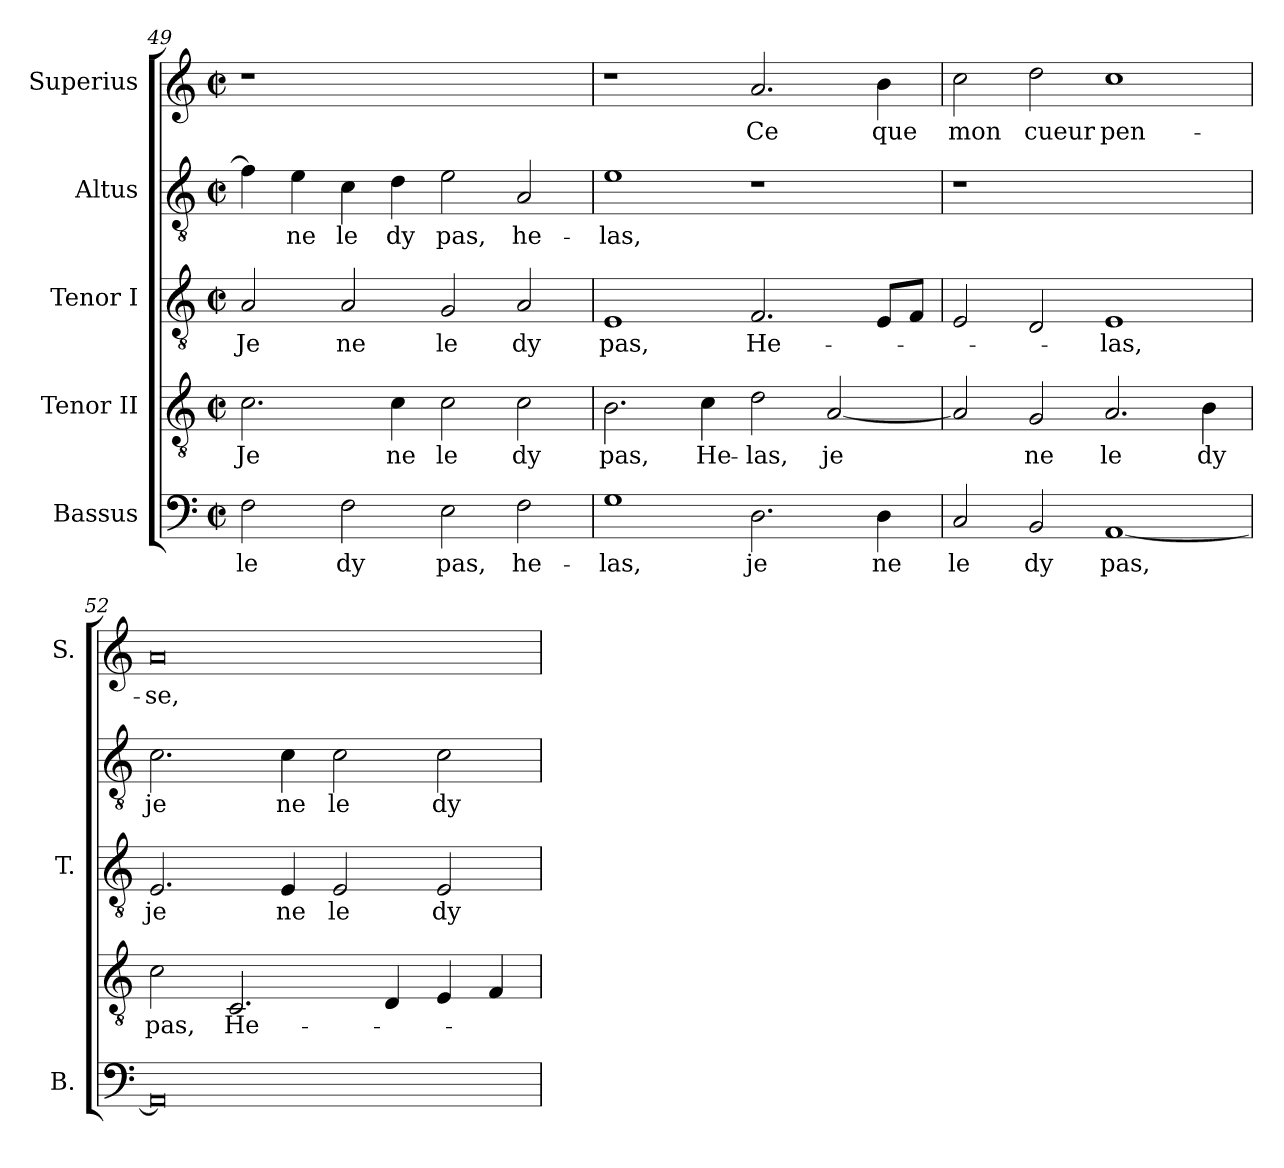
**kern	**text	**kern	**text	**kern	**text	**kern	**text	**kern	**text
*part5	*part5	*part4	*part4	*part3	*part3	*part2	*part2	*part1	*part1
*staff5	*staff5	*staff4	*staff4	*staff3	*staff3	*staff2	*staff2	*staff1	*staff1
*I"Bassus	*	*I"Tenor II	*	*I"Tenor I	*	*I"Altus	*	*I"Superius	*
*I'B.	*	*	*	*I'T.	*	*	*	*I'S.	*
*clefF4	*	*clefGv2	*	*clefGv2	*	*clefGv2	*	*clefG2	*
*	*	*ITrd7c12	*	*ITrd7c12	*	*ITrd7c12	*	*	*
*k[]	*	*k[]	*	*k[]	*	*k[]	*	*k[]	*
*C:	*	*C:	*	*C:	*	*C:	*	*C:	*
*M2/2	*	*M2/2	*	*M2/2	*	*M2/2	*	*M2/2	*
*met(c|)	*	*met(c|)	*	*met(c|)	*	*met(c|)	*	*met(c|)	*
=49	=49	=49	=49	=49	=49	=49	=49	=49	=49
!	!LO:LY:b:color=#000000	!	!	!	!	!	!	!	!
!	!	!	!LO:LY:b:color=#000000	!	!	!	!	!	!
!	!	!	!	!	!LO:LY:b:color=#000000	!	!	!LO:N:vis=1	!
2Fi\	le	2.Ci\	Je	2AAi/	Je	4Fi\]	.	1r	.
!	!	!	!	!	!	!	!LO:LY:b:color=#000000	!	!
.	.	.	.	.	.	4Ei\	ne	.	.
!	!LO:LY:b:color=#000000	!	!	!	!	!	!	!	!
!	!	!	!	!	!LO:LY:b:color=#000000	!	!	!	!
!	!	!	!	!	!	!	!LO:LY:b:color=#000000	!	!
2Fi\	dy	.	.	2AAi/	ne	4Ci\	le	.	.
!	!	!	!LO:LY:b:color=#000000	!	!	!	!	!	!
!	!	!	!	!	!	!	!LO:LY:b:color=#000000	!	!
.	.	4Ci\	ne	.	.	4Di\	dy	.	.
!	!LO:LY:b:color=#000000	!	!	!	!	!	!	!	!
!	!	!	!LO:LY:b:color=#000000	!	!	!	!	!	!
!	!	!	!	!	!LO:LY:b:color=#000000	!	!	!	!
!	!	!	!	!	!	!	!LO:LY:b:color=#000000	!	!
2Ei\	pas,	2Ci\	le	2GGi/	le	2Ei\	pas,	1ryy	.
!	!LO:LY:b:color=#000000	!	!	!	!	!	!	!	!
!	!	!	!LO:LY:b:color=#000000	!	!	!	!	!	!
!	!	!	!	!	!LO:LY:b:color=#000000	!	!	!	!
!	!	!	!	!	!	!	!LO:LY:b:color=#000000	!	!
2Fi\	he-	2Ci\	dy	2AAi/	dy	2AAi/	he-	.	.
!!LO:LB:g=z
=50	=50	=50	=50	=50	=50	=50	=50	=50	=50
!	!LO:LY:b:color=#000000	!	!	!	!	!	!	!	!
!	!	!	!LO:LY:b:color=#000000	!	!	!	!	!	!
!	!	!	!	!	!LO:LY:b:color=#000000	!	!	!	!
!	!	!	!	!	!	!	!LO:LY:b:color=#000000	!	!
1Gi	-las,	2.BBi\	pas,	1EEi	pas,	1Ei	-las,	1r	.
!	!	!	!LO:LY:b:color=#000000	!	!	!	!	!	!
.	.	4Ci\	He-	.	.	.	.	.	.
!	!LO:LY:b:color=#000000	!	!	!	!	!	!	!	!
!	!	!	!LO:LY:b:color=#000000	!	!	!	!	!	!
!	!	!	!	!	!LO:LY:b:color=#000000	!	!	!	!
!	!	!	!	!	!	!	!	!	!LO:LY:b:color=#000000
2.Di\	je	2Di\	-las,	2.FFi/	He-	1r	.	2.ai/	Ce
!	!	!	!LO:LY:b:color=#000000	!	!	!	!	!	!
.	.	[<2AAi/	je	.	.	.	.	.	.
!	!LO:LY:b:color=#000000	!	!	!	!	!	!	!	!
!	!	!	!	!	!	!	!	!	!LO:LY:b:color=#000000
4Di\	ne	.	.	8EEi/L	.	.	.	4bi\	que
.	.	.	.	8FFi/J	.	.	.	.	.
=51	=51	=51	=51	=51	=51	=51	=51	=51	=51
!	!LO:LY:b:color=#000000	!	!	!	!	!LO:N:vis=1	!	!	!
!	!	!	!	!	!	!	!	!	!LO:LY:b:color=#000000
2Ci/	le	2AAi/]	.	2EEi/	.	1r	.	2cci\	mon
!	!LO:LY:b:color=#000000	!	!	!	!	!	!	!	!
!	!	!	!LO:LY:b:color=#000000	!	!	!	!	!	!
!	!	!	!	!	!	!	!	!	!LO:LY:b:color=#000000
2BBi/	dy	2GGi/	ne	2DDi/	.	.	.	2ddi\	cueur
!	!LO:LY:b:color=#000000	!	!	!	!	!	!	!	!
!	!	!	!LO:LY:b:color=#000000	!	!	!	!	!	!
!	!	!	!	!	!LO:LY:b:color=#000000	!	!	!	!
!	!	!	!	!	!	!	!	!	!LO:LY:b:color=#000000
[<1AAi	pas,	2.AAi/	le	1EEi	-las,	1ryy	.	1cci	pen-
!	!	!	!LO:LY:b:color=#000000	!	!	!	!	!	!
.	.	4BBi\	dy	.	.	.	.	.	.
=52	=52	=52	=52	=52	=52	=52	=52	=52	=52
!	!	!	!LO:LY:b:color=#000000	!	!	!	!	!	!
!	!	!	!	!	!LO:LY:b:color=#000000	!	!	!	!
!	!	!	!	!	!	!	!LO:LY:b:color=#000000	!	!
!	!	!	!	!	!	!	!	!	!LO:LY:b:color=#000000
0AAi]	.	2Ci\	pas,	2.EEi/	je	2.Ci\	je	0ai	-se,
!	!	!	!LO:LY:b:color=#000000	!	!	!	!	!	!
.	.	2.CCi/	He-	.	.	.	.	.	.
!	!	!	!	!	!LO:LY:b:color=#000000	!	!	!	!
!	!	!	!	!	!	!	!LO:LY:b:color=#000000	!	!
.	.	.	.	4EEi/	ne	4Ci\	ne	.	.
!	!	!	!	!	!LO:LY:b:color=#000000	!	!	!	!
!	!	!	!	!	!	!	!LO:LY:b:color=#000000	!	!
.	.	.	.	2EEi/	le	2Ci\	le	.	.
.	.	4DDi/	.	.	.	.	.	.	.
!	!	!	!	!	!LO:LY:b:color=#000000	!	!	!	!
!	!	!	!	!	!	!	!LO:LY:b:color=#000000	!	!
.	.	4EEi/	.	2EEi/	dy	2Ci\	dy	.	.
.	.	4FFi/	.	.	.	.	.	.	.
=	=	=	=	=	=	=	=	=	=
*-	*-	*-	*-	*-	*-	*-	*-	*-	*-
